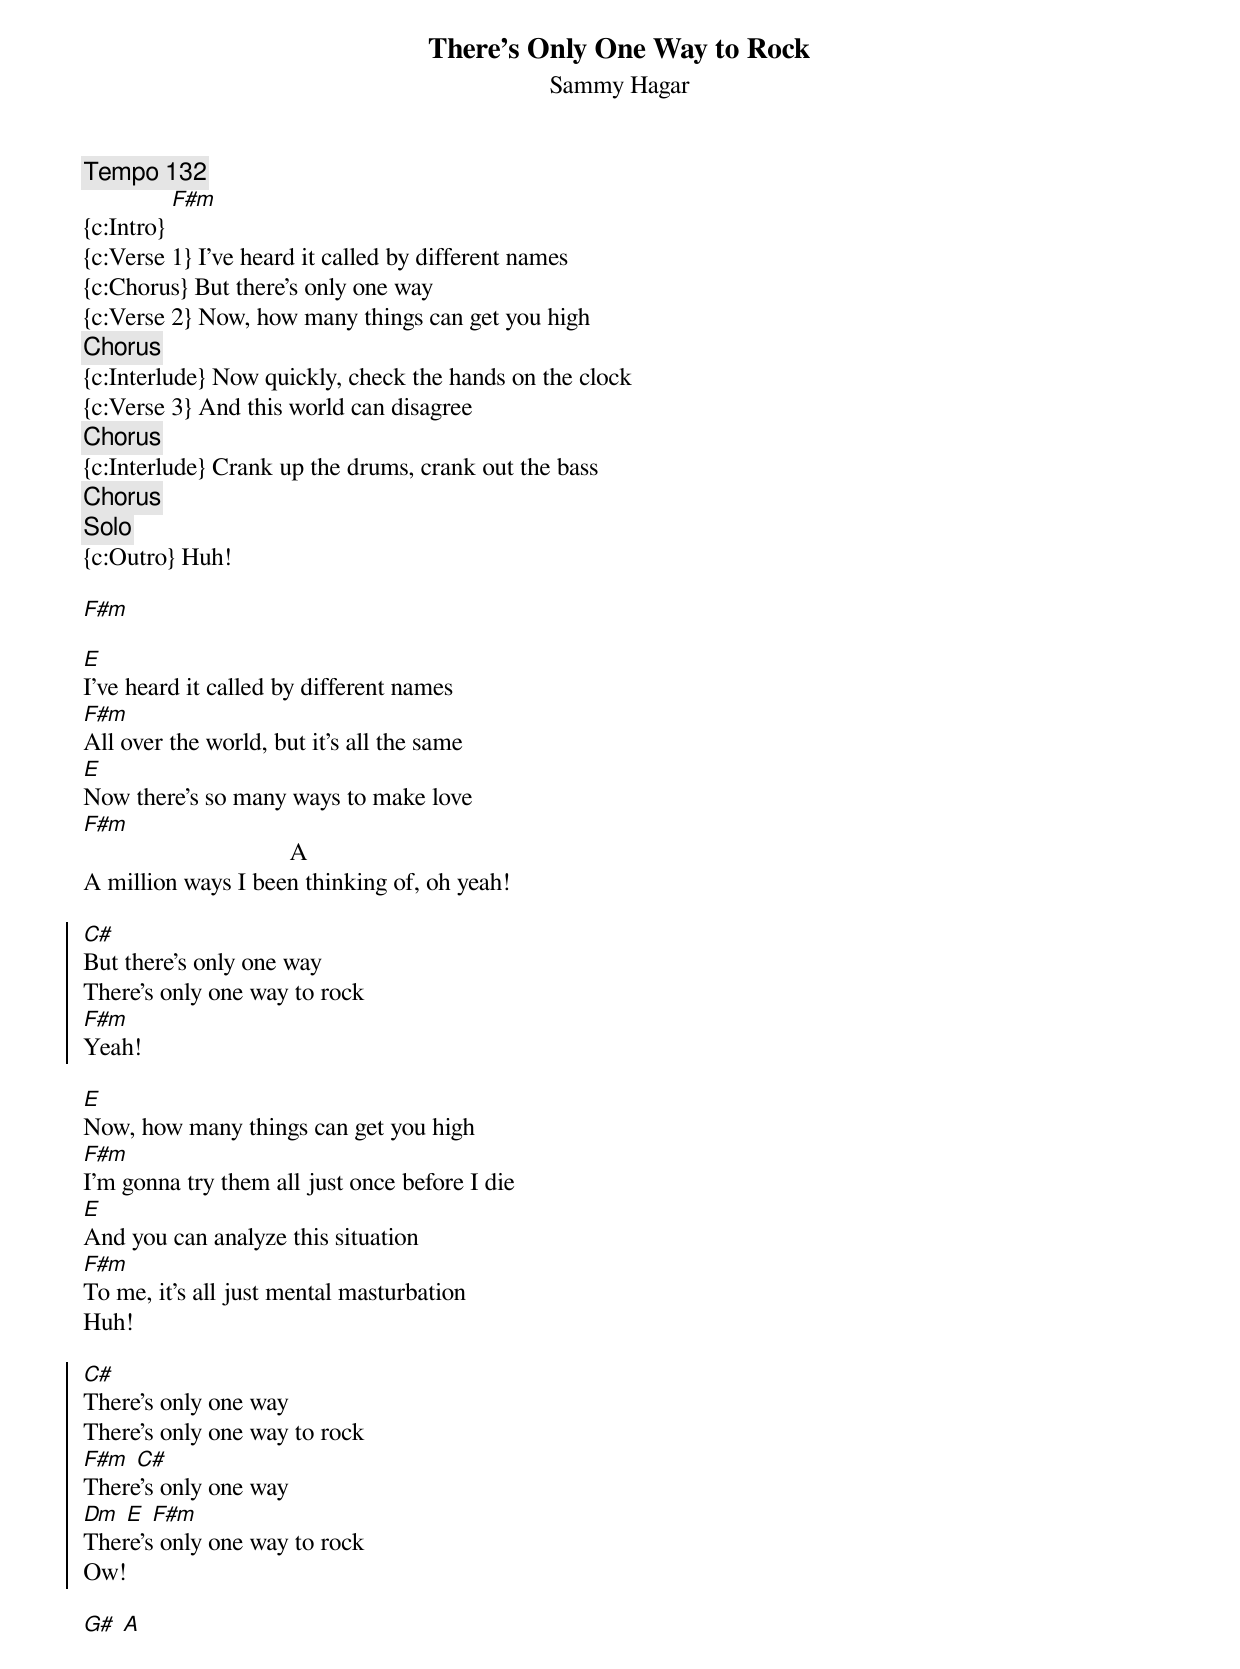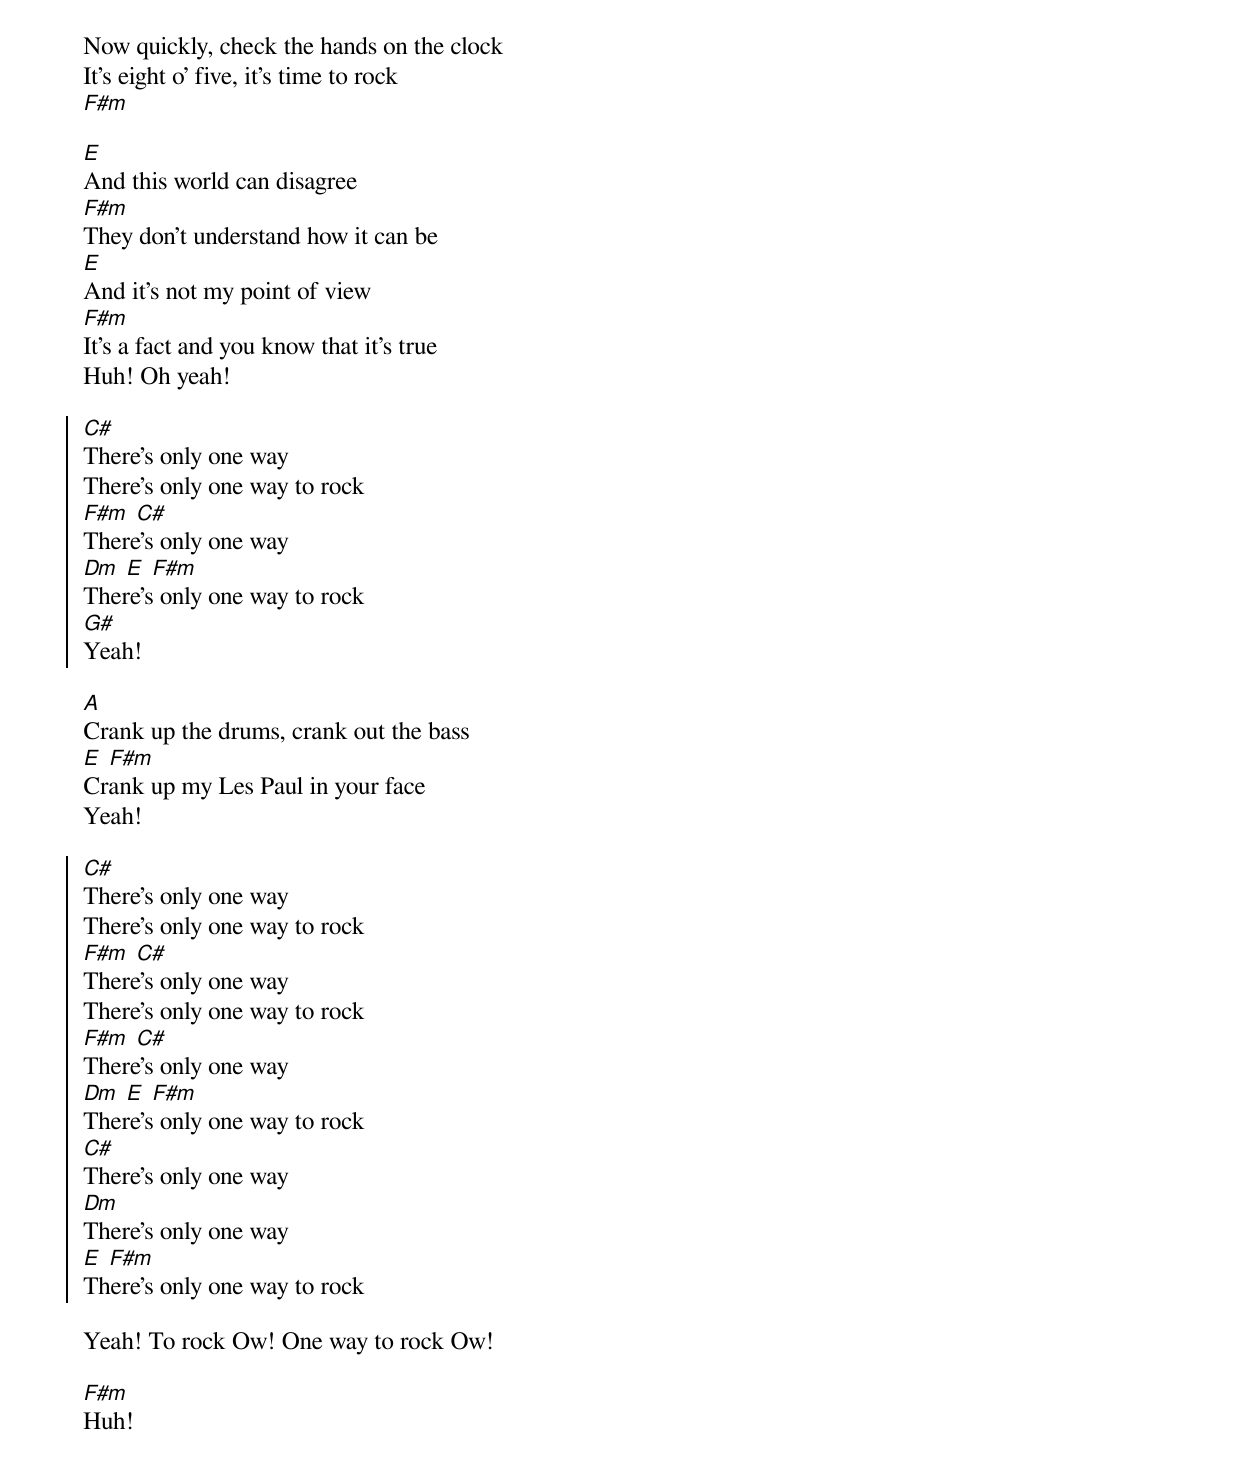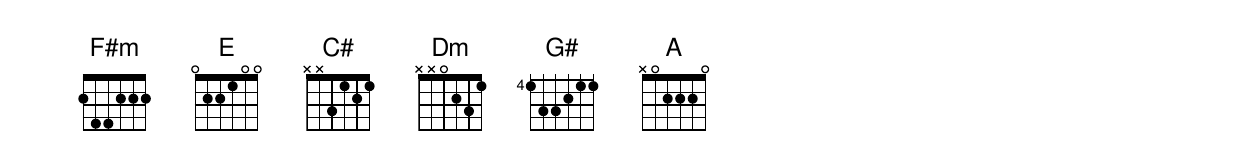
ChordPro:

{t: There's Only One Way to Rock}
{st: Sammy Hagar}
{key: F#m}
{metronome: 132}
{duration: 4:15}

{c:Tempo 132}
{c:Intro} [F#m]
{c:Verse 1} I've heard it called by different names
{c:Chorus} But there's only one way
{c:Verse 2} Now, how many things can get you high
{c:Chorus}
{c:Interlude} Now quickly, check the hands on the clock
{c:Verse 3} And this world can disagree
{c:Chorus}
{c:Interlude} Crank up the drums, crank out the bass
{c:Chorus}
{c:Solo}
{c:Outro} Huh!

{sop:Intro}
[F#m]
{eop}

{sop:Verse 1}
[E]
I've heard it called by different names
[F#m]
All over the world, but it's all the same
[E]
Now there's so many ways to make love
[F#m]                                 A
A million ways I been thinking of, oh yeah!
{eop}

{soc}
[C#]
But there's only one way
There's only one way to rock
[F#m]
Yeah!
{eoc}

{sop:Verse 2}
[E]
Now, how many things can get you high
[F#m]
I'm gonna try them all just once before I die
[E]
And you can analyze this situation
[F#m]
To me, it's all just mental masturbation
Huh!
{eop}

{soc}
[C#]
There's only one way
There's only one way to rock
[F#m] [C#]
There's only one way
[Dm] [E] [F#m]
There's only one way to rock
Ow!
{eoc}

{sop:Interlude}
[G#] [A]
Now quickly, check the hands on the clock
It's eight o' five, it's time to rock
[F#m]
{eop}

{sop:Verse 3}
[E]
And this world can disagree
[F#m]
They don't understand how it can be
[E]
And it's not my point of view
[F#m]
It's a fact and you know that it's true
Huh! Oh yeah!
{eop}

{soc}
[C#]
There's only one way
There's only one way to rock
[F#m] [C#]
There's only one way
[Dm] [E] [F#m]
There's only one way to rock
[G#]
Yeah!
{eoc}

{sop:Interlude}
[A]
Crank up the drums, crank out the bass
[E] [F#m]
Crank up my Les Paul in your face
Yeah!
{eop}

{soc}
[C#]
There's only one way
There's only one way to rock
[F#m] [C#]
There's only one way
There's only one way to rock
[F#m] [C#]
There's only one way
[Dm] [E] [F#m]
There's only one way to rock
[C#]
There's only one way
[Dm]
There's only one way
[E] [F#m]
There's only one way to rock
{eoc}

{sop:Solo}
Yeah! To rock Ow! One way to rock Ow!
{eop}

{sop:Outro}
[F#m]
Huh!
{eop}

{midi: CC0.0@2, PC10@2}
